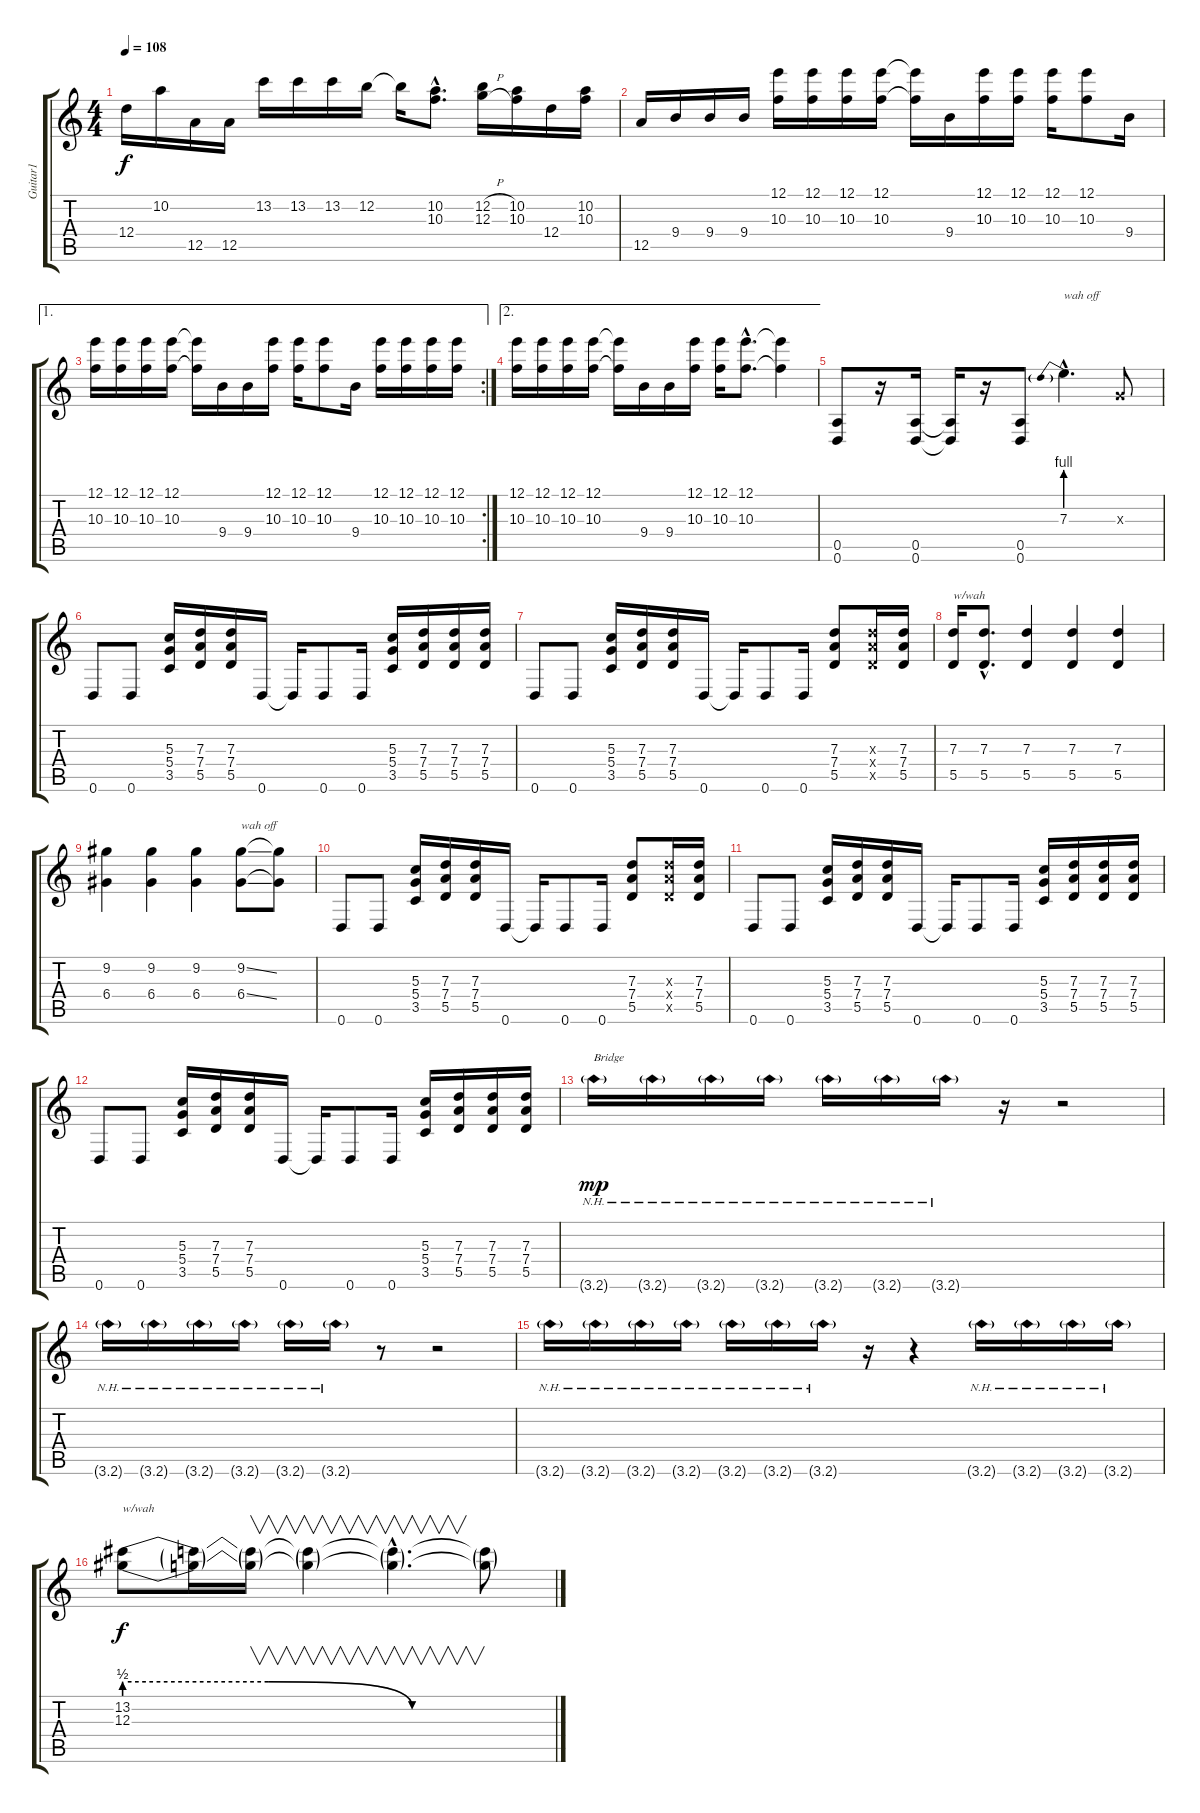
\track ("Guitar1" "Guitar1") {instrument overdrivenguitar}
\staff {score tabs}
\tuning (E4 B3 G3 D3 A2 D2) {hide}
\ts (4 4)
\tempo 108
\clef g2
\ks c
12.4.16{dy f} 10.2.16 12.5.16 12.5.16 13.2.16 13.2.16 13.2.16 12.2.16 12.2{t}.16 (10.2{hac} 10.3{hac}).8{d} (12.2{h} 12.3{h}).16 (10.2 10.3).16 12.4.16 (10.2 10.3).16 |
12.5.16 9.4.16 9.4.16 9.4.16 (12.1 10.3).16 (12.1 10.3).16 (12.1 10.3).16 (12.1 10.3).16 (12.1{t} 10.3{t}).16 9.4.16 (12.1 10.3).16 (12.1 10.3).16 (12.1 10.3).16 (12.1 10.3).8 9.4.16 |
\ae 1
\rc 2
(12.1 10.3).16 (12.1 10.3).16 (12.1 10.3).16 (12.1 10.3).16 (12.1{t} 10.3{t}).16 9.4.16 9.4.16 (12.1 10.3).16 (12.1 10.3).16 (12.1 10.3).8 9.4.16 (12.1 10.3).16 (12.1 10.3).16 (12.1 10.3).16 (12.1 10.3).16 |
\ae 2
(12.1 10.3).16 (12.1 10.3).16 (12.1 10.3).16 (12.1 10.3).16 (12.1{t} 10.3{t}).16 9.4.16 9.4.16 (12.1 10.3).16 (12.1 10.3).16 (12.1{hac} 10.3{hac}).8{d} (12.1{t} 10.3{t}).4 |
(0.5 0.6).8 r.16 (0.5 0.6).16 (0.5{t} 0.6{t}).16 r.16 (0.5 0.6).8 7.3{be (prebend 0 4 60 4) hac}.4{d txt "wah off"} 0.3{x}.8 |
0.6.8 0.6.8 (5.3 5.4 3.5).16 (7.3 7.4 5.5).16 (7.3 7.4 5.5).16 0.6.16 0.6{t}.16 0.6.8 0.6.16 (5.3 5.4 3.5).16 (7.3 7.4 5.5).16 (7.3 7.4 5.5).16 (7.3 7.4 5.5).16 |
0.6.8 0.6.8 (5.3 5.4 3.5).16 (7.3 7.4 5.5).16 (7.3 7.4 5.5).16 0.6.16 0.6{t}.16 0.6.8 0.6.16 (7.3 7.4 5.5).8 (7.3{x} 7.4{x} 5.5{x}).16 (7.3 7.4 5.5).16 |
(7.3 5.5).16{txt "w/wah"} (7.3{hac} 5.5{hac}).8{d} (7.3 5.5).4 (7.3 5.5).4 (7.3 5.5).4 |
(9.2 6.4).4 (9.2 6.4).4 (9.2 6.4).4 (9.2{ss} 6.4{ss}).8{txt "wah off"} (9.2{t} 6.4{t}).8 |
0.6.8 0.6.8 (5.3 5.4 3.5).16 (7.3 7.4 5.5).16 (7.3 7.4 5.5).16 0.6.16 0.6{t}.16 0.6.8 0.6.16 (7.3 7.4 5.5).8 (7.3{x} 7.4{x} 5.5{x}).16 (7.3 7.4 5.5).16 |
0.6.8 0.6.8 (5.3 5.4 3.5).16 (7.3 7.4 5.5).16 (7.3 7.4 5.5).16 0.6.16 0.6{t}.16 0.6.8 0.6.16 (5.3 5.4 3.5).16 (7.3 7.4 5.5).16 (7.3 7.4 5.5).16 (7.3 7.4 5.5).16 |
0.6.8 0.6.8 (5.3 5.4 3.5).16 (7.3 7.4 5.5).16 (7.3 7.4 5.5).16 0.6.16 0.6{t}.16 0.6.8 0.6.16 (5.3 5.4 3.5).16 (7.3 7.4 5.5).16 (7.3 7.4 5.5).16 (7.3 7.4 5.5).16 |
3.6{nh g}.16{txt "Bridge" dy mp} 3.6{nh g}.16 3.6{nh g}.16 3.6{nh g}.16 3.6{nh g}.16 3.6{nh g}.16 3.6{nh g}.16 r.16 r.2 |
3.6{nh g}.16 3.6{nh g}.16 3.6{nh g}.16 3.6{nh g}.16 3.6{nh g}.16 3.6{nh g}.16 r.8 r.2 |
3.6{nh g}.16 3.6{nh g}.16 3.6{nh g}.16 3.6{nh g}.16 3.6{nh g}.16 3.6{nh g}.16 3.6{nh g}.16 r.16 r.4 3.6{nh g}.16 3.6{nh g}.16 3.6{nh g}.16 3.6{nh g}.16 |
(13.2{be (custom 0 2 20 2 40 0 60 0)} 12.3{be (custom 0 2 20 2 40 0 60 0)}).8{txt "w/wah" dy f} (13.2{t} 12.3{t}).16 (13.2{t} 12.3{t}).16{v} (13.2{t} 12.3{t}).4{v} (13.2{hac t} 12.3{hac t}).4{v d} (13.2{t} 12.3{t}).8
